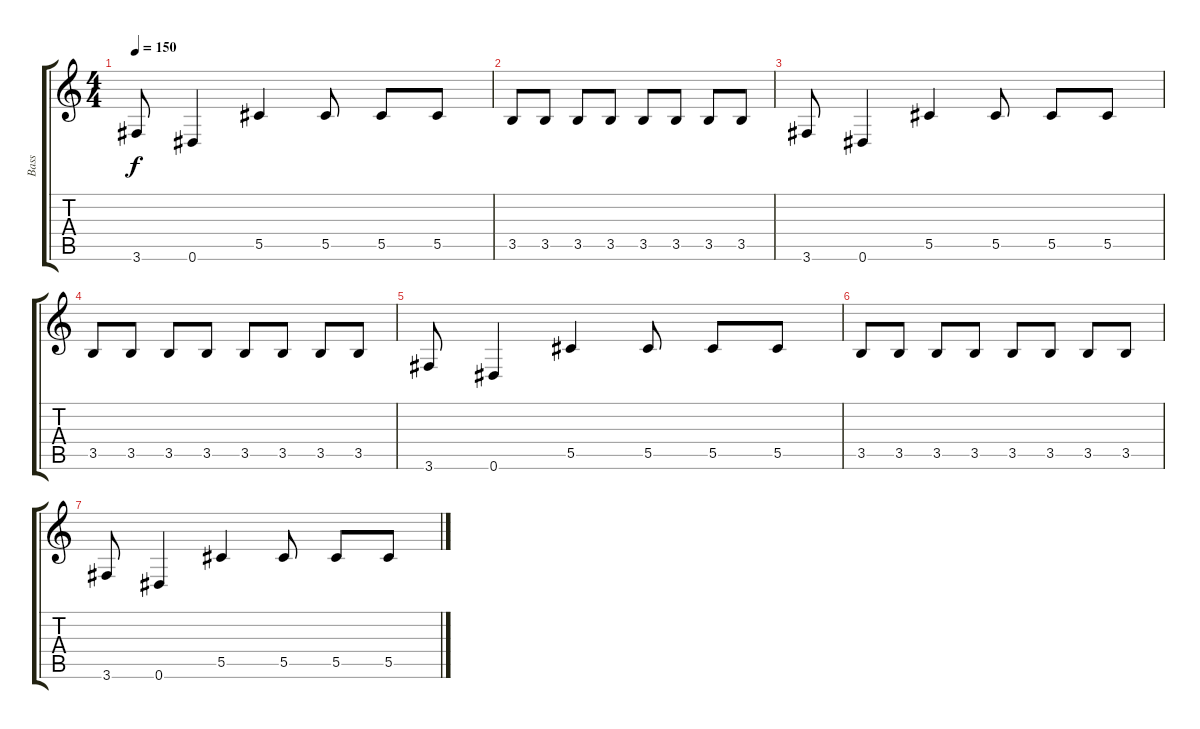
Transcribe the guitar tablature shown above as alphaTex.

\track ("Bass" "Bass") {instrument electricbassfinger}
\staff {score tabs}
\tuning (Eb4 Bb3 Gb3 Db3 Ab2 Eb2) {hide}
\ts (4 4)
\tempo 150
\clef g2
\ks c
3.6.8{dy f} 0.6.4 5.5.4 5.5.8 5.5.8 5.5.8 |
3.5.8 3.5.8 3.5.8 3.5.8 3.5.8 3.5.8 3.5.8 3.5.8 |
3.6.8 0.6.4 5.5.4 5.5.8 5.5.8 5.5.8 |
3.5.8 3.5.8 3.5.8 3.5.8 3.5.8 3.5.8 3.5.8 3.5.8 |
3.6.8 0.6.4 5.5.4 5.5.8 5.5.8 5.5.8 |
3.5.8 3.5.8 3.5.8 3.5.8 3.5.8 3.5.8 3.5.8 3.5.8 |
3.6.8 0.6.4 5.5.4 5.5.8 5.5.8 5.5.8
